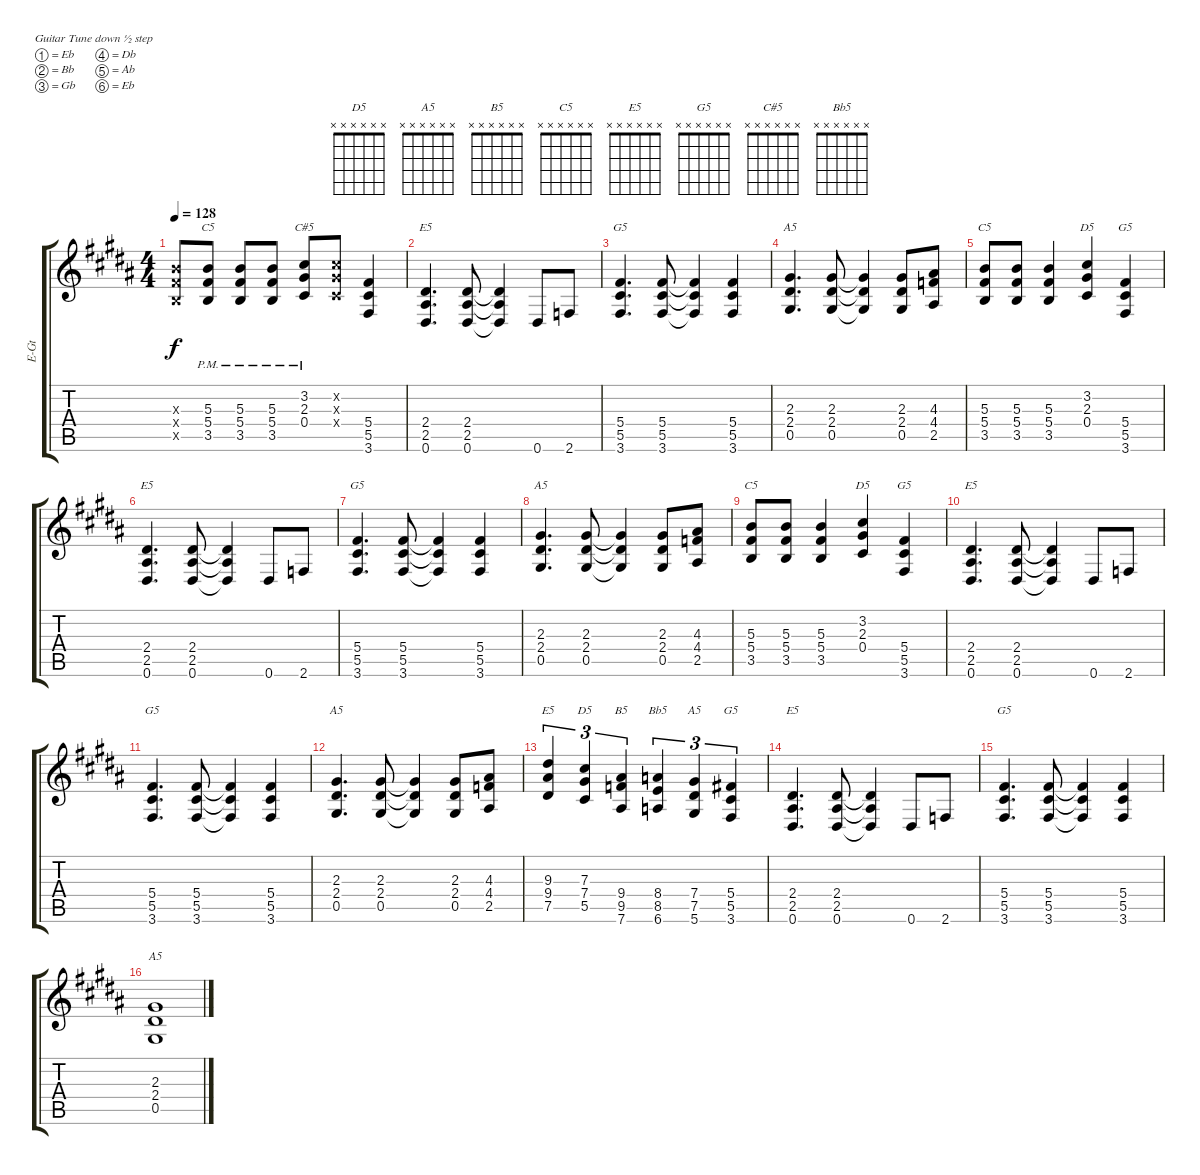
\bracketExtendMode groupsimilarinstruments
\otherSystemsTrackNameOrientation horizontal
\track ("Guitar 2 (Izzy)" "E-Gt") {defaultSystemsLayout 4 instrument distortionguitar}
\staff {score tabs}
\tuning (Eb4 Bb3 Gb3 Db3 Ab2 Eb2)
\chord ("D5" x x x x x x)
\chord ("A5" x x x x x x)
\chord ("B5" x x x x x x)
\chord ("C5" x x x x x x)
\chord ("E5" x x x x x x)
\chord ("G5" x x x x x x)
\chord ("C#5" x x x x x x)
\chord ("Bb5" x x x x x x)
\ts (4 4)
\tempo 128
\clef g2
\ks b
(5.3{x acc forcenatural} 5.4{x acc forcenatural} 3.5{x acc forcenatural}).8{dy f} (5.3{pm acc forcenatural} 5.4{pm acc forcenatural} 3.5{acc forcenatural}).8{ch "C5"} (5.3{pm acc forcenatural} 5.4{pm acc forcenatural} 3.5{acc forcenatural}).8 (5.3{pm acc forcenatural} 5.4{pm acc forcenatural} 3.5{acc forcenatural}).8 (3.2{pm acc forcenatural} 2.3{pm acc forcenatural} 0.4{pm acc forcenatural}).8{ch "C#5"} (3.2{x acc forcenatural} 2.3{x acc forcenatural} 0.4{x acc forcenatural}).8 (5.4{acc forcenatural} 5.5{acc forcenatural} 3.6{acc forcenatural}).4 |
(2.4{acc forcenatural} 2.5{acc forcenatural} 0.6{acc forcenatural}).4{d ch "E5"} (2.4{acc forcenatural} 2.5{acc forcenatural} 0.6{acc forcenatural}).8 (2.4{t acc forcenatural} 2.5{t acc forcenatural} 0.6{t acc forcenatural}).4 0.6{acc forcenatural}.8 2.6{acc b}.8 |
(5.4{acc forcenatural} 5.5{acc forcenatural} 3.6{acc forcenatural}).4{d ch "G5"} (5.4{acc forcenatural} 5.5{acc forcenatural} 3.6{acc forcenatural}).8 (5.4{t acc forcenatural} 5.5{t acc forcenatural} 3.6{t acc forcenatural}).4 (5.4{acc forcenatural} 5.5{acc forcenatural} 3.6{acc forcenatural}).4 |
(2.3{acc forcenatural} 2.4{acc forcenatural} 0.5{acc forcenatural}).4{d ch "A5"} (2.3{acc forcenatural} 2.4{acc forcenatural} 0.5{acc forcenatural}).8 (2.3{t acc forcenatural} 2.4{t acc forcenatural} 0.5{t acc forcenatural}).4 (2.3{acc forcenatural} 2.4{acc forcenatural} 0.5{acc forcenatural}).8 (4.3{acc forcenatural} 4.4{acc b} 2.5{acc forcenatural}).8 |
(5.3{acc forcenatural} 5.4{acc forcenatural} 3.5{acc forcenatural}).8{ch "C5"} (5.3{acc forcenatural} 5.4{acc forcenatural} 3.5{acc forcenatural}).8 (5.3{acc forcenatural} 5.4{acc forcenatural} 3.5{acc forcenatural}).4 (3.2{acc forcenatural} 2.3{acc forcenatural} 0.4{acc forcenatural}).4{ch "D5"} (5.4{acc forcenatural} 5.5{acc forcenatural} 3.6{acc forcenatural}).4{ch "G5"} |
(2.4{acc forcenatural} 2.5{acc forcenatural} 0.6{acc forcenatural}).4{d ch "E5"} (2.4{acc forcenatural} 2.5{acc forcenatural} 0.6{acc forcenatural}).8 (2.4{t acc forcenatural} 2.5{t acc forcenatural} 0.6{t acc forcenatural}).4 0.6{acc forcenatural}.8 2.6{acc b}.8 |
(5.4{acc forcenatural} 5.5{acc forcenatural} 3.6{acc forcenatural}).4{d ch "G5"} (5.4{acc forcenatural} 5.5{acc forcenatural} 3.6{acc forcenatural}).8 (5.4{t acc forcenatural} 5.5{t acc forcenatural} 3.6{t acc forcenatural}).4 (5.4{acc forcenatural} 5.5{acc forcenatural} 3.6{acc forcenatural}).4 |
(2.3{acc forcenatural} 2.4{acc forcenatural} 0.5{acc forcenatural}).4{d ch "A5"} (2.3{acc forcenatural} 2.4{acc forcenatural} 0.5{acc forcenatural}).8 (2.3{t acc forcenatural} 2.4{t acc forcenatural} 0.5{t acc forcenatural}).4 (2.3{acc forcenatural} 2.4{acc forcenatural} 0.5{acc forcenatural}).8 (4.3{acc forcenatural} 4.4{acc b} 2.5{acc forcenatural}).8 |
(5.3{acc forcenatural} 5.4{acc forcenatural} 3.5{acc forcenatural}).8{ch "C5"} (5.3{acc forcenatural} 5.4{acc forcenatural} 3.5{acc forcenatural}).8 (5.3{acc forcenatural} 5.4{acc forcenatural} 3.5{acc forcenatural}).4 (3.2{acc forcenatural} 2.3{acc forcenatural} 0.4{acc forcenatural}).4{ch "D5"} (5.4{acc forcenatural} 5.5{acc forcenatural} 3.6{acc forcenatural}).4{ch "G5"} |
(2.4{acc forcenatural} 2.5{acc forcenatural} 0.6{acc forcenatural}).4{d ch "E5"} (2.4{acc forcenatural} 2.5{acc forcenatural} 0.6{acc forcenatural}).8 (2.4{t acc forcenatural} 2.5{t acc forcenatural} 0.6{t acc forcenatural}).4 0.6{acc forcenatural}.8 2.6{acc b}.8 |
(5.4{acc forcenatural} 5.5{acc forcenatural} 3.6{acc forcenatural}).4{d ch "G5"} (5.4{acc forcenatural} 5.5{acc forcenatural} 3.6{acc forcenatural}).8 (5.4{t acc forcenatural} 5.5{t acc forcenatural} 3.6{t acc forcenatural}).4 (5.4{acc forcenatural} 5.5{acc forcenatural} 3.6{acc forcenatural}).4 |
(2.3{acc forcenatural} 2.4{acc forcenatural} 0.5{acc forcenatural}).4{d ch "A5"} (2.3{acc forcenatural} 2.4{acc forcenatural} 0.5{acc forcenatural}).8 (2.3{t acc forcenatural} 2.4{t acc forcenatural} 0.5{t acc forcenatural}).4 (2.3{acc forcenatural} 2.4{acc forcenatural} 0.5{acc forcenatural}).8 (4.3{acc forcenatural} 4.4{acc b} 2.5{acc forcenatural}).8 |
(9.3{acc forcenatural} 9.4{acc forcenatural} 7.5{acc forcenatural}).4{tu (3 2) ch "E5"} (7.3{acc forcenatural} 7.4{acc forcenatural} 5.5{acc forcenatural}).4{tu (3 2) ch "D5"} (9.4{acc forcenatural} 9.5{acc b} 7.6{acc forcenatural}).4{tu (3 2) ch "B5"} (8.4{acc b} 8.5{acc forcenatural} 6.6{acc b}).4{tu (3 2) ch "Bb5"} (7.4{acc forcenatural} 7.5{acc forcenatural} 5.6{acc forcenatural}).4{tu (3 2) ch "A5"} (5.4{acc forcenatural} 5.5{acc forcenatural} 3.6{acc forcenatural}).4{tu (3 2) ch "G5"} |
(2.4{acc forcenatural} 2.5{acc forcenatural} 0.6{acc forcenatural}).4{d ch "E5"} (2.4{acc forcenatural} 2.5{acc forcenatural} 0.6{acc forcenatural}).8 (2.4{t acc forcenatural} 2.5{t acc forcenatural} 0.6{t acc forcenatural}).4 0.6{acc forcenatural}.8 2.6{acc b}.8 |
(5.4{acc forcenatural} 5.5{acc forcenatural} 3.6{acc forcenatural}).4{d ch "G5"} (5.4{acc forcenatural} 5.5{acc forcenatural} 3.6{acc forcenatural}).8 (5.4{t acc forcenatural} 5.5{t acc forcenatural} 3.6{t acc forcenatural}).4 (5.4{acc forcenatural} 5.5{acc forcenatural} 3.6{acc forcenatural}).4 |
(2.3{acc forcenatural} 2.4{acc forcenatural} 0.5{acc forcenatural}).1{ch "A5"}
